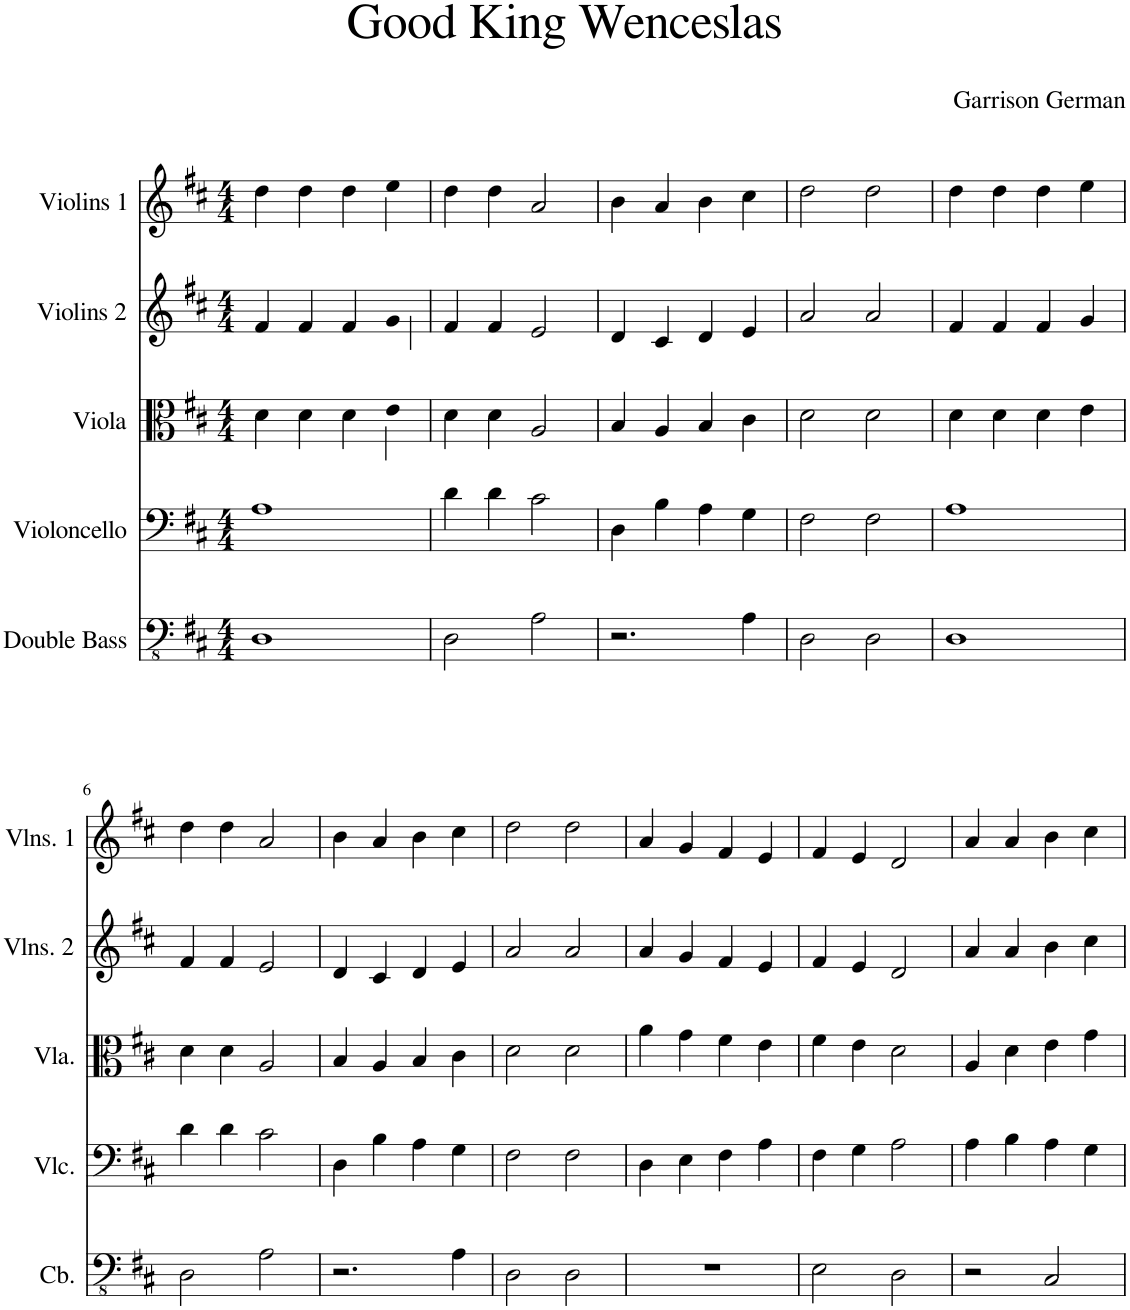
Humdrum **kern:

**kern	**kern	**kern	**kern	**kern
*part5	*part4	*part3	*part2	*part1
*staff5	*staff4	*staff3	*staff2	*staff1
*I"Double Bass	*I"Violoncello	*I"Viola	*I"Violins 2	*I"Violins 1
*	*I'Vlc.	*I'Vla.	*I'Vlns. 2	*I'Vlns. 1
*clefFv4	*clefF4	*clefC3	*clefG2	*clefG2
*Trd7c12	*	*	*	*
*k[f#c#]	*k[f#c#]	*k[f#c#]	*k[f#c#]	*k[f#c#]
*M4/4	*M4/4	*M4/4	*M4/4	*M4/4
=1	=1	=1	=1	=1
1DD	1A	4d\	4f#/	4dd\
.	.	4d\	4f#/	4dd\
.	.	4d\	4f#/	4dd\
.	.	4e\	4g/	4ee\
=2	=2	=2	=2	=2
2DD\	4d\	4d\	4f#/	4dd\
.	4d\	4d\	4f#/	4dd\
2AA\	2c#\	2A/	2e/	2a/
=3	=3	=3	=3	=3
2.r	4D\	4B/	4d/	4b\
.	4B\	4A/	4c#/	4a/
.	4A\	4B/	4d/	4b\
4AA\	4G\	4c#\	4e/	4cc#\
=4	=4	=4	=4	=4
2DD\	2F#\	2d\	2a/	2dd\
2DD\	2F#\	2d\	2a/	2dd\
=5	=5	=5	=5	=5
1DD	1A	4d\	4f#/	4dd\
.	.	4d\	4f#/	4dd\
.	.	4d\	4f#/	4dd\
.	.	4e\	4g/	4ee\
!!LO:LB:g=z
=6	=6	=6	=6	=6
2DD\	4d\	4d\	4f#/	4dd\
.	4d\	4d\	4f#/	4dd\
2AA\	2c#\	2A/	2e/	2a/
=7	=7	=7	=7	=7
2.r	4D\	4B/	4d/	4b\
.	4B\	4A/	4c#/	4a/
.	4A\	4B/	4d/	4b\
4AA\	4G\	4c#\	4e/	4cc#\
=8	=8	=8	=8	=8
2DD\	2F#\	2d\	2a/	2dd\
2DD\	2F#\	2d\	2a/	2dd\
=9	=9	=9	=9	=9
1r	4D\	4a\	4a/	4a/
.	4E\	4g\	4g/	4g/
.	4F#\	4f#\	4f#/	4f#/
.	4A\	4e\	4e/	4e/
=10	=10	=10	=10	=10
2EE\	4F#\	4f#\	4f#/	4f#/
.	4G\	4e\	4e/	4e/
2DD\	2A\	2d\	2d/	2d/
=11	=11	=11	=11	=11
2r	4A\	4A/	4a/	4a/
.	4B\	4d\	4a/	4a/
2CC#/	4A\	4e\	4b\	4b\
.	4G\	4g\	4cc#\	4cc#\
=	=	=	=	=
*-	*-	*-	*-	*-
